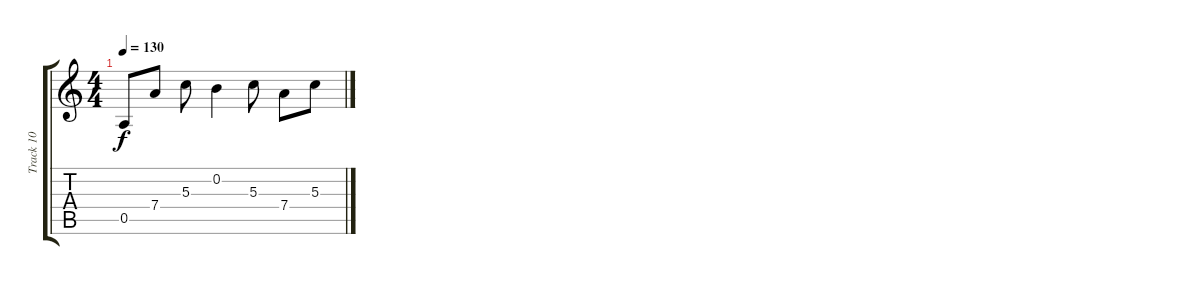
\track ("Track 10" "Track 10") {instrument distortionguitar}
\staff {score tabs}
\tuning (E4 B3 G3 D3 A2 E2) {hide}
\ts (4 4)
\tempo 130
\clef g2
\ks c
0.5.8{dy f} 7.4.8 5.3.8 0.2.4 5.3.8 7.4.8 5.3.8
